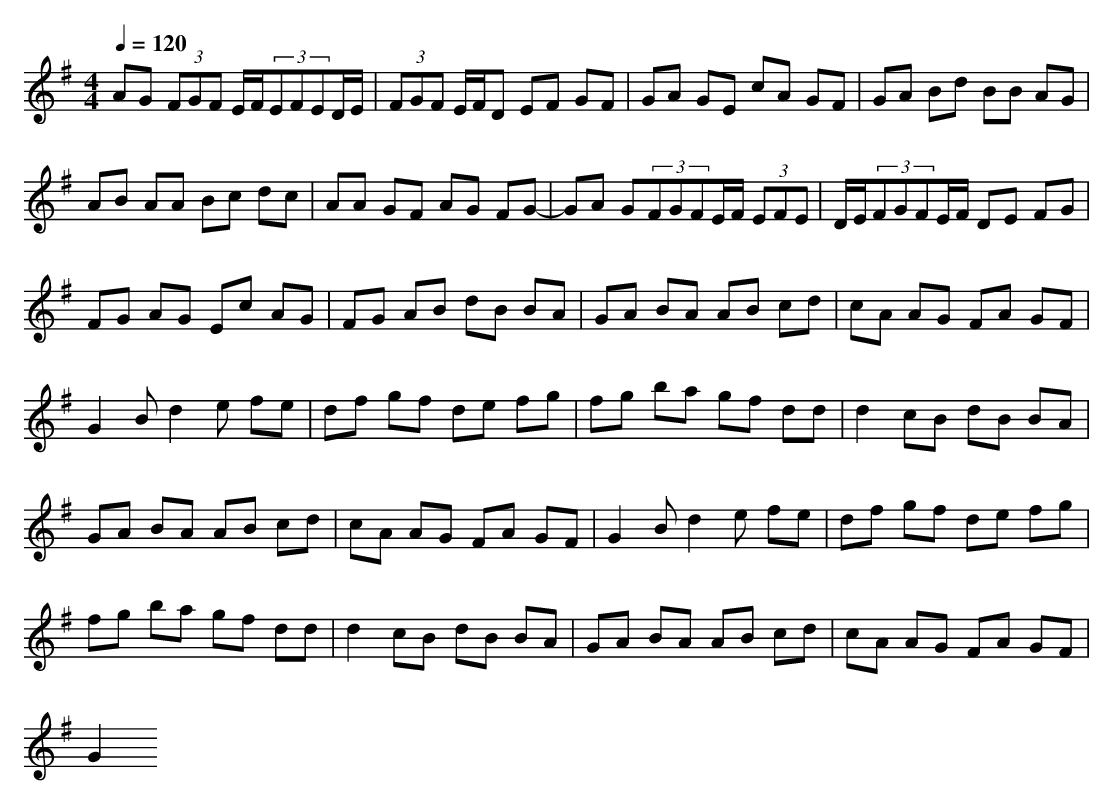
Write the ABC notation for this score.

X:1
T:
M: 4/4
L: 1/8
Q:1/4=120
K:G % 1 sharps
AG (3FGF E/2F/2(3EFED/2E/2|(3FGF E/2F/2D EF GF|GA GE cA GF|GA Bd BB AG|
AB AA Bc dc|AA GF AG FG-|GA G(3FGFE/2F/2 (3EFE|D/2E/2(3FGFE/2F/2 DE FG|
FG AG Ec AG|FG AB dB BA|GA BA AB cd|cA AG FA GF|
G2 Bd2e fe|df gf de fg|fg ba gf dd|d2 cB dB BA|
GA BA AB cd|cA AG FA GF|G2 Bd2e fe|df gf de fg|
fg ba gf dd|d2 cB dB BA|GA BA AB cd|cA AG FA GF|
G2
